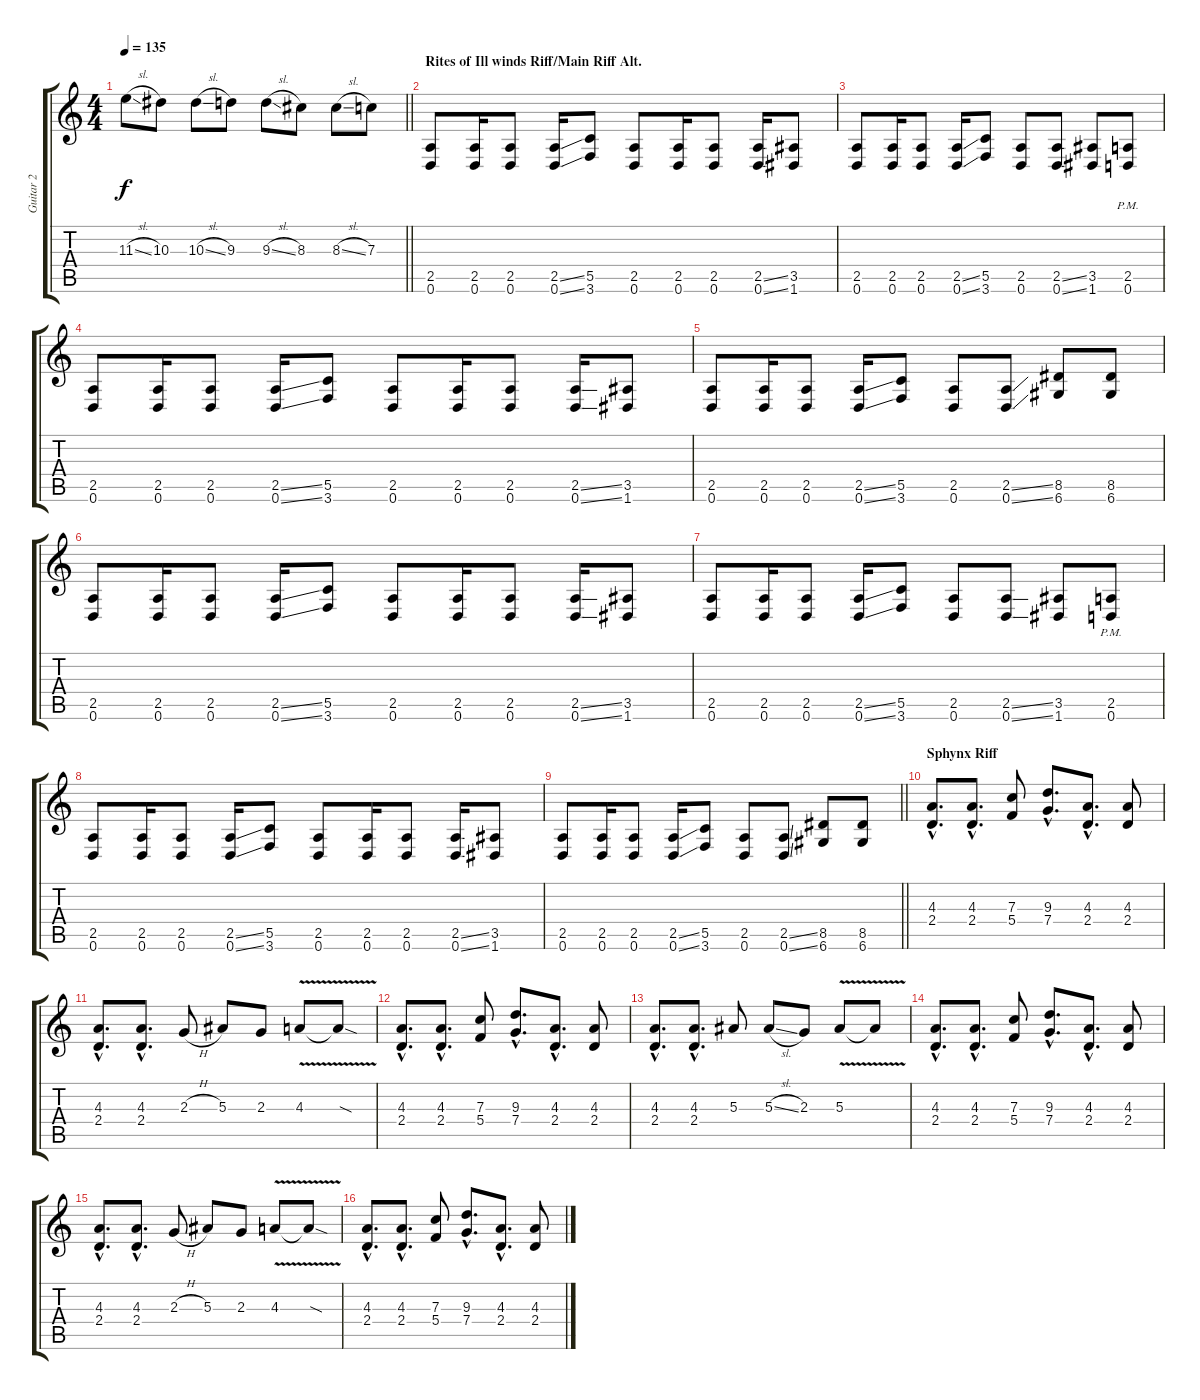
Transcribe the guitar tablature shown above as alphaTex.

\track ("Guitar 2" "Guitar 2") {instrument distortionguitar}
\staff {score tabs}
\tuning (D4 A3 F3 C3 G2 D2) {hide}
\ts (4 4)
\tempo 135
\clef g2
\barLineRight lightlight
\ks c
11.3{sl}.8{dy f} 10.3.8 10.3{sl}.8 9.3.8 9.3{sl}.8 8.3.8 8.3{sl}.8 7.3.8 |
\section ("" "Rites of Ill winds Riff/Main Riff Alt.")
(2.5 0.6).8 (2.5 0.6).16 (2.5 0.6).8 (2.5{ss} 0.6{ss}).16 (5.5 3.6).8 (2.5 0.6).8 (2.5 0.6).16 (2.5 0.6).8 (2.5{ss} 0.6{ss}).16 (3.5 1.6).8 |
(2.5 0.6).8 (2.5 0.6).16 (2.5 0.6).8 (2.5{ss} 0.6{ss}).16 (5.5 3.6).8 (2.5 0.6).8 (2.5{ss} 0.6{ss}).8 (3.5 1.6).8 (2.5{pm} 0.6{pm}).8 |
(2.5 0.6).8 (2.5 0.6).16 (2.5 0.6).8 (2.5{ss} 0.6{ss}).16 (5.5 3.6).8 (2.5 0.6).8 (2.5 0.6).16 (2.5 0.6).8 (2.5{ss} 0.6{ss}).16 (3.5 1.6).8 |
(2.5 0.6).8 (2.5 0.6).16 (2.5 0.6).8 (2.5{ss} 0.6{ss}).16 (5.5 3.6).8 (2.5 0.6).8 (2.5{ss} 0.6{ss}).8 (8.5 6.6).8 (8.5 6.6).8 |
(2.5 0.6).8 (2.5 0.6).16 (2.5 0.6).8 (2.5{ss} 0.6{ss}).16 (5.5 3.6).8 (2.5 0.6).8 (2.5 0.6).16 (2.5 0.6).8 (2.5{ss} 0.6{ss}).16 (3.5 1.6).8 |
(2.5 0.6).8 (2.5 0.6).16 (2.5 0.6).8 (2.5{ss} 0.6{ss}).16 (5.5 3.6).8 (2.5 0.6).8 (2.5{ss} 0.6{ss}).8 (3.5 1.6).8 (2.5{pm} 0.6{pm}).8 |
(2.5 0.6).8 (2.5 0.6).16 (2.5 0.6).8 (2.5{ss} 0.6{ss}).16 (5.5 3.6).8 (2.5 0.6).8 (2.5 0.6).16 (2.5 0.6).8 (2.5{ss} 0.6{ss}).16 (3.5 1.6).8 |
\barLineRight lightlight
(2.5 0.6).8 (2.5 0.6).16 (2.5 0.6).8 (2.5{ss} 0.6{ss}).16 (5.5 3.6).8 (2.5 0.6).8 (2.5{ss} 0.6{ss}).8 (8.5 6.6).8 (8.5 6.6).8 |
\section ("" "Sphynx Riff")
(4.3{hac} 2.4{hac}).8{d} (4.3{hac} 2.4{hac}).8{d} (7.3 5.4).8 (9.3{hac} 7.4{hac}).8{d} (4.3{hac} 2.4{hac}).8{d} (4.3 2.4).8 |
(4.3{hac} 2.4{hac}).8{d} (4.3{hac} 2.4{hac}).8{d} 2.3{h}.8 5.3.8 2.3.8 4.3{v}.8 4.3{sod t}.8 |
(4.3{hac} 2.4{hac}).8{d} (4.3{hac} 2.4{hac}).8{d} (7.3 5.4).8 (9.3{hac} 7.4{hac}).8{d} (4.3{hac} 2.4{hac}).8{d} (4.3 2.4).8 |
(4.3{hac} 2.4{hac}).8{d} (4.3{hac} 2.4{hac}).8{d} 5.3.8 5.3{sl}.8 2.3.8 5.3{v}.8 5.3{v t}.8 |
(4.3{hac} 2.4{hac}).8{d} (4.3{hac} 2.4{hac}).8{d} (7.3 5.4).8 (9.3{hac} 7.4{hac}).8{d} (4.3{hac} 2.4{hac}).8{d} (4.3 2.4).8 |
(4.3{hac} 2.4{hac}).8{d} (4.3{hac} 2.4{hac}).8{d} 2.3{h}.8 5.3.8 2.3.8 4.3{v}.8 4.3{sod t}.8 |
(4.3{hac} 2.4{hac}).8{d} (4.3{hac} 2.4{hac}).8{d} (7.3 5.4).8 (9.3{hac} 7.4{hac}).8{d} (4.3{hac} 2.4{hac}).8{d} (4.3 2.4).8
